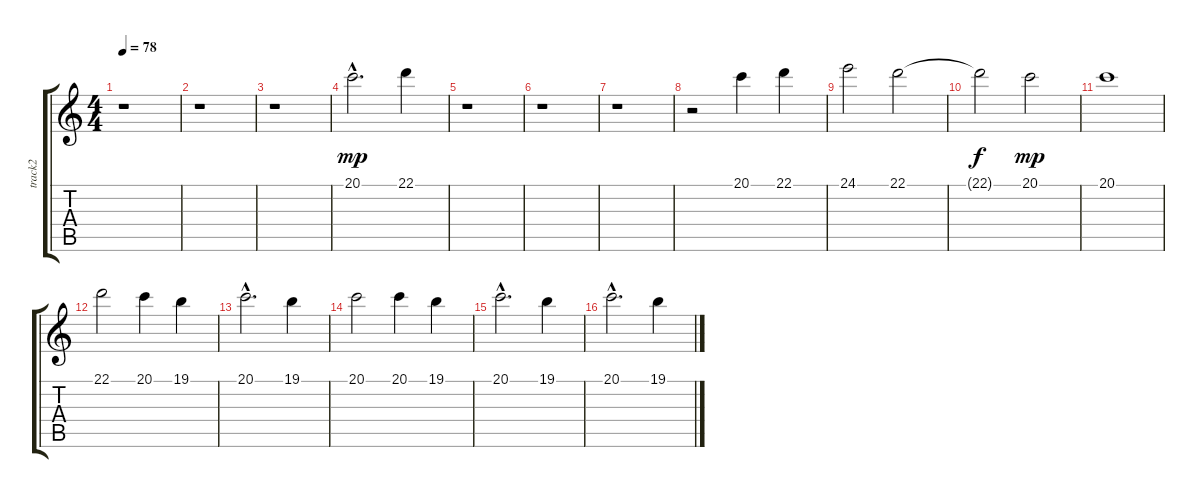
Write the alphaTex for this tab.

\track ("track2" "track2") {instrument stringensemble1}
\staff {score tabs}
\tuning (E4 B3 G3 D3 A2 E2) {hide}
\ts (4 4)
\tempo 78
\clef g2
\ks c
r.1{dy mp} |
r.1 |
r.1 |
20.1{hac}.2{d} 22.1.4 |
r.1 |
r.1 |
r.1 |
r.2 20.1.4 22.1.4 |
24.1.2 22.1.2 |
22.1{t}.2{dy f} 20.1.2{dy mp} |
20.1.1 |
22.1.2 20.1.4 19.1.4 |
20.1{hac}.2{d} 19.1.4 |
20.1.2 20.1.4 19.1.4 |
20.1{hac}.2{d} 19.1.4 |
20.1{hac}.2{d} 19.1.4
